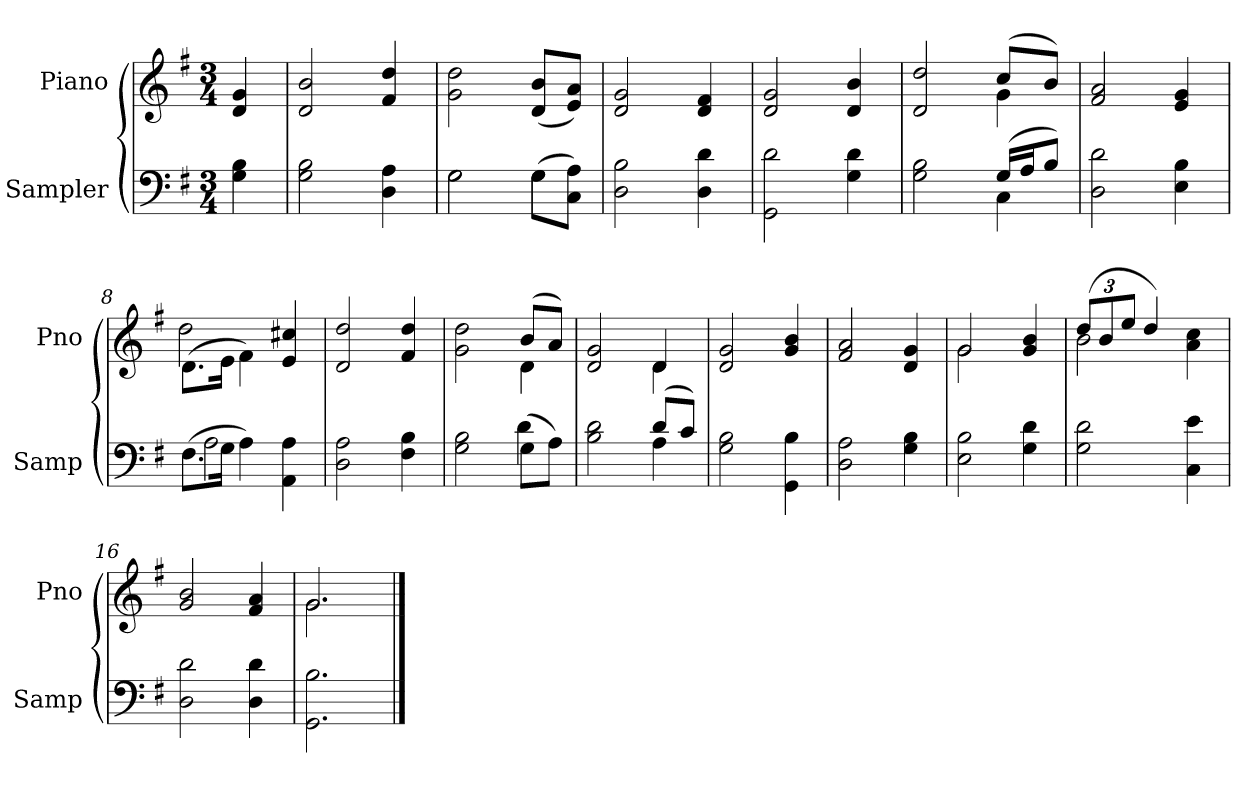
**kern	**kern
*part2	*part1
*staff2	*staff1
*I"Sampler	*I"Piano
*I'Samp	*I'Pno
*clefF4	*clefG2
*k[f#]	*k[f#]
*G:	*G:
*M3/4	*M3/4
=1	=1
4G 4B	4d 4g
=2	=2
2G 2B	2d 2b
4D 4A	4f# 4dd
=3	=3
*^	*
2G\	2G	2g 2dd
(8G\L	4G	(8d/ 8b/L
8C\ 8A\J)	.	8e/ 8a/J)
*v	*v	*
=4	=4
2D 2B	2d 2g
4D 4d	4d 4f#
=5	=5
2GG 2d	2d 2g
4G 4d	4d 4b
=6	=6
*^	*^
2G 2B	2ryy	2d 2dd	2ryy
(16G/LL	4C	(8cc/L	4g
16A/J	.	.	.
8B/J)	.	8b/J)	.
*v	*v	*	*
*	*v	*v
=7	=7
2D 2d	2f# 2a
4E 4B	4e 4g
=8	=8
*^	*^
(8.F#\L	2A	(8.d\L	2dd
16G\Jk	.	16e\Jk	.
4A\)	.	4f#\)	.
4AA 4A	4ryy	4e 4cc#X	4ryy
*v	*v	*	*
*	*v	*v
=9	=9
2D 2A	2d 2dd
4F# 4B	4f# 4dd
=10	=10
*^	*^
2G 2B	2ryy	2g 2dd	2ryy
(8G\L	4d	(8b/L	4d
8A\J)	.	8a/J)	.
=11	=11	=11	=11
2B 2d	2ryy	2d 2g	2ryy
(8d/L	4A	4d/	4d
8c/J)	.	.	.
*v	*v	*	*
*	*v	*v
=12	=12
2G 2B	2d 2g
4GG 4B	4g 4b
=13	=13
2D 2A	2f# 2a
4G 4B	4d 4g
=14	=14
*	*^
2E 2B	2g/	2g
4G 4d	4g 4b	4ryy
=15	=15	=15
2G 2d	(12dd/L	2b
.	12b/	.
.	12ee/J	.
.	4dd/)	.
4C 4e	4a 4cc	4ryy
*	*v	*v
=16	=16
2D 2d	2g 2b
4D 4d	4f# 4a
=17	=17
*	*^
2.GG 2.B	2.g/	2.g
*	*v	*v
==	==
*-	*-
